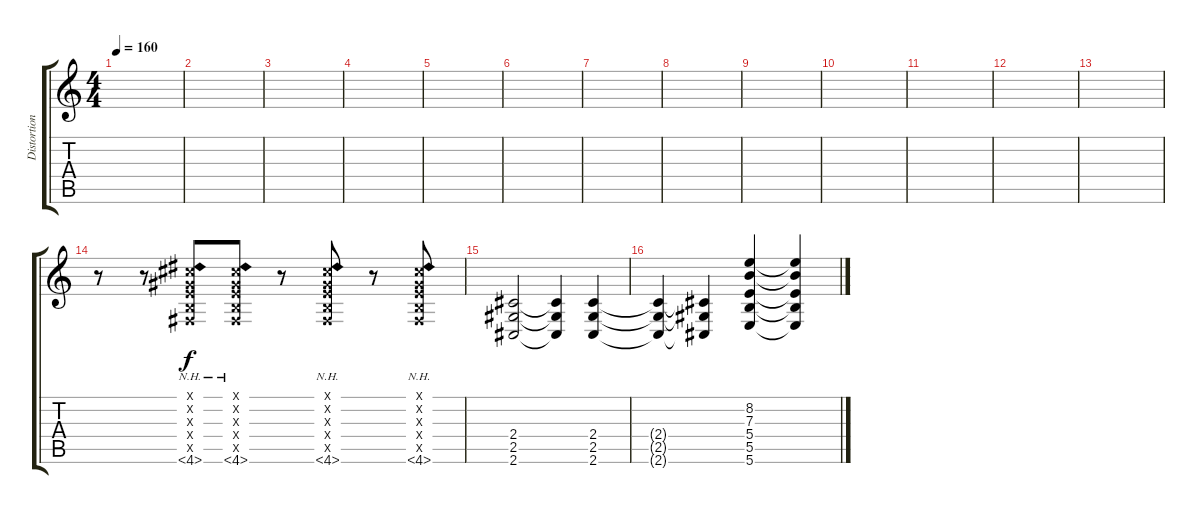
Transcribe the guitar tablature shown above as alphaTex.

\track ("Distortion" "Distortion") {instrument distortionguitar}
\staff {score tabs}
\tuning (Db4 Ab3 E3 B2 Gb2 B1) {hide}
\ts (4 4)
\tempo 160
\clef g2
\ks c
|
|
|
|
|
|
|
|
|
|
|
|
|
r.8 r.8 (0.1{x} 0.2{x} 0.3{x} 0.4{x} 0.5{x} 4.6{nh}).8 (0.1{x} 0.2{x} 0.3{x} 0.4{x} 0.5{x} 4.6{nh}).8 r.8 (0.1{x} 0.2{x} 0.3{x} 0.4{x} 0.5{x} 4.6{nh}).8 r.8 (0.1{x} 0.2{x} 0.3{x} 0.4{x} 0.5{x} 4.6{nh}).8 |
(2.4 2.5 2.6).2 (2.4{t} 2.5{t} 2.6{t}).4 (2.4 2.5 2.6).4 |
(2.4{t} 2.5{t} 2.6{t}).4 (2.4{t} 2.5{t} 2.6{t}).4 (8.2 7.3 5.4 5.5 5.6).4 (8.2{t} 7.3{t} 5.4{t} 5.5{t} 5.6{t}).4
